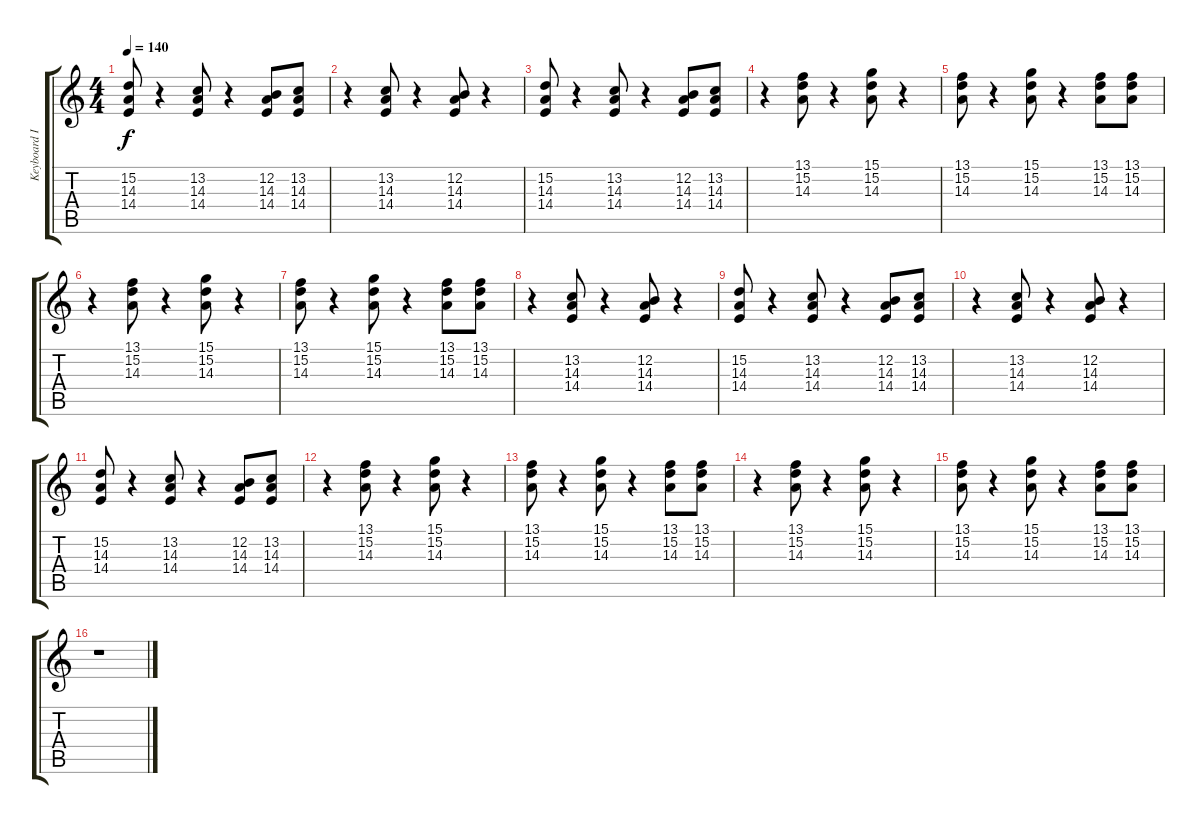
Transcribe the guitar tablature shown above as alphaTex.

\track ("Keyboard I" "Keyboard I") {instrument stringensemble1}
\staff {score tabs}
\tuning (E4 B3 G3 D3 A2 E2) {hide}
\ts (4 4)
\tempo 140
\clef g2
\ks c
(15.2 14.3 14.4).8{dy f} r.4 (13.2 14.3 14.4).8 r.4 (12.2 14.3 14.4).8 (13.2 14.3 14.4).8 |
r.4 (13.2 14.3 14.4).8 r.4 (12.2 14.3 14.4).8 r.4 |
(15.2 14.3 14.4).8 r.4 (13.2 14.3 14.4).8 r.4 (12.2 14.3 14.4).8 (13.2 14.3 14.4).8 |
r.4 (13.1 15.2 14.3).8 r.4 (15.1 15.2 14.3).8 r.4 |
(13.1 15.2 14.3).8 r.4 (15.1 15.2 14.3).8 r.4 (13.1 15.2 14.3).8 (13.1 15.2 14.3).8 |
r.4 (13.1 15.2 14.3).8 r.4 (15.1 15.2 14.3).8 r.4 |
(13.1 15.2 14.3).8 r.4 (15.1 15.2 14.3).8 r.4 (13.1 15.2 14.3).8 (13.1 15.2 14.3).8 |
r.4 (13.2 14.3 14.4).8 r.4 (12.2 14.3 14.4).8 r.4 |
(15.2 14.3 14.4).8 r.4 (13.2 14.3 14.4).8 r.4 (12.2 14.3 14.4).8 (13.2 14.3 14.4).8 |
r.4 (13.2 14.3 14.4).8 r.4 (12.2 14.3 14.4).8 r.4 |
(15.2 14.3 14.4).8 r.4 (13.2 14.3 14.4).8 r.4 (12.2 14.3 14.4).8 (13.2 14.3 14.4).8 |
r.4 (13.1 15.2 14.3).8 r.4 (15.1 15.2 14.3).8 r.4 |
(13.1 15.2 14.3).8 r.4 (15.1 15.2 14.3).8 r.4 (13.1 15.2 14.3).8 (13.1 15.2 14.3).8 |
r.4 (13.1 15.2 14.3).8 r.4 (15.1 15.2 14.3).8 r.4 |
(13.1 15.2 14.3).8 r.4 (15.1 15.2 14.3).8 r.4 (13.1 15.2 14.3).8 (13.1 15.2 14.3).8 |
r.1
